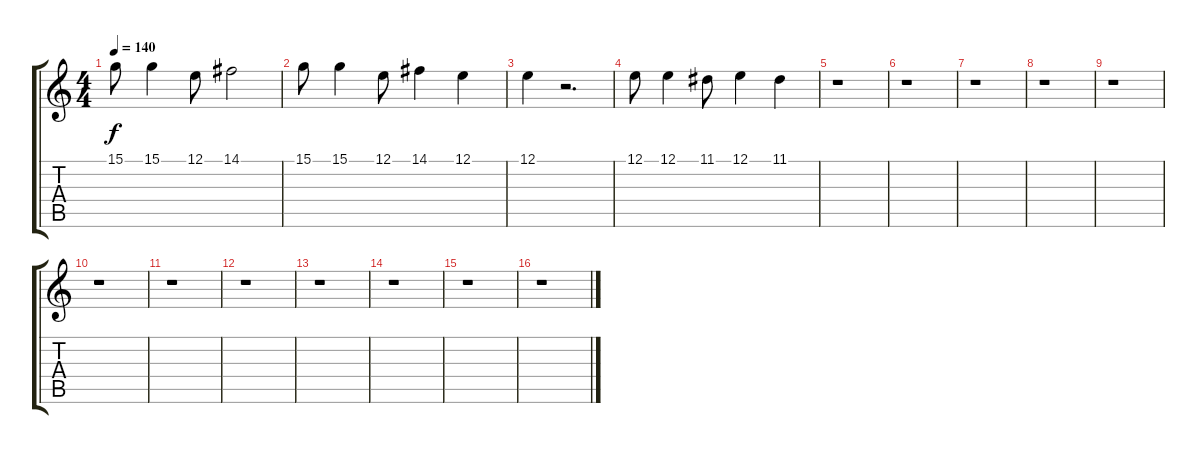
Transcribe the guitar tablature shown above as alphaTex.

\track "" {instrument flute}
\staff {score tabs}
\tuning (E4 B3 G3 D3 A2 E2) {hide}
\ts (4 4)
\tempo 140
\clef g2
\ks c
15.1.8{dy f} 15.1.4 12.1.8 14.1.2 |
15.1.8 15.1.4 12.1.8 14.1.4 12.1.4 |
12.1.4 r.2{d} |
12.1.8 12.1.4 11.1.8 12.1.4 11.1.4 |
r.1 |
r.1 |
r.1 |
r.1 |
r.1 |
r.1 |
r.1 |
r.1 |
r.1 |
r.1 |
r.1 |
r.1
